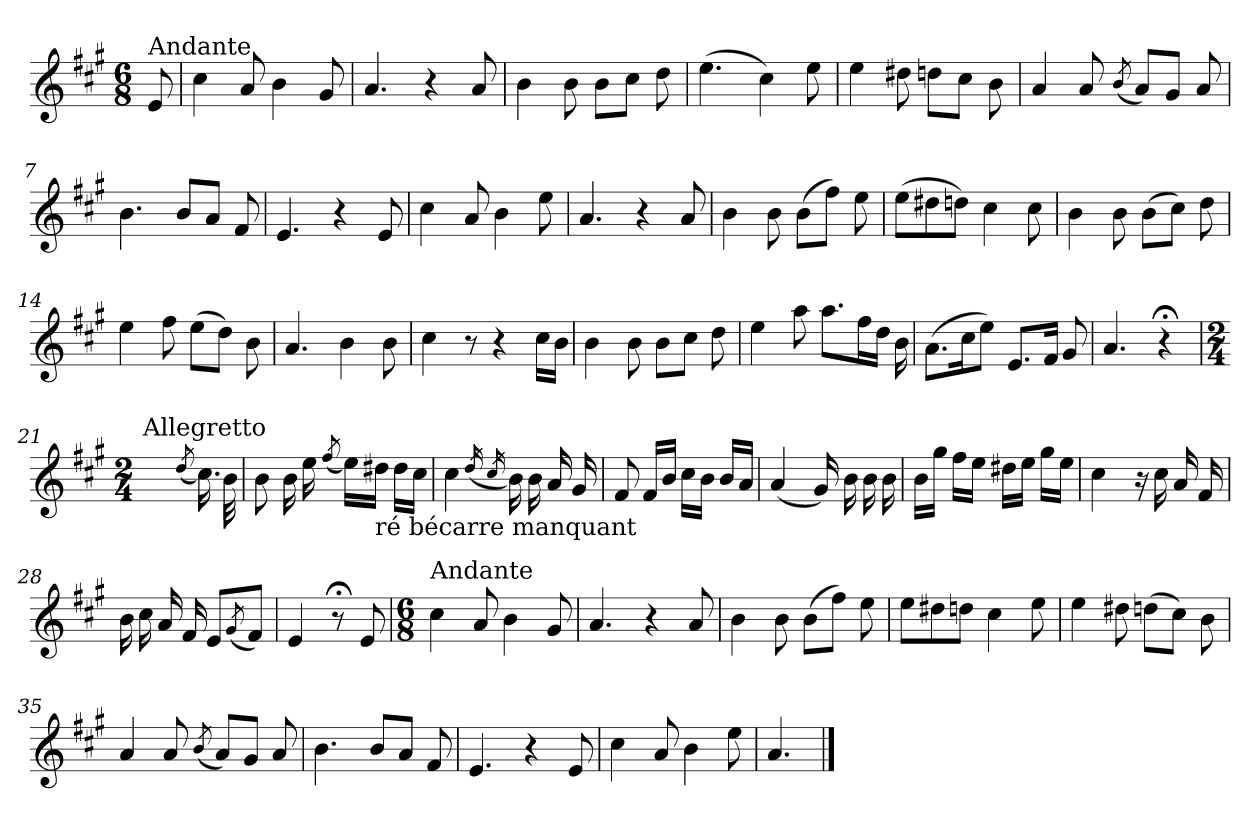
**kern
*part1
*staff1
*clefG2
*k[f#c#g#]
*A:
*M6/8
=
!LO:TX:a:t=Andante
8e/
=1
4cc#\
8a/
4b\
8g#/
=2
4.a/
4r
8a/
=3
4b\
8b\
8b\L
8cc#\J
8dd\
=4
(>4.ee\
4cc#\)
8ee\
=5
4ee\
8dd#X\
8ddn\L
8cc#\J
8b\
!!LO:LB:g=z
=6
4a/
8a/
(<8qb/
8a/L)
8g#/J
8a/
=7
4.b\
8b/L
8a/J
8f#/
=8
4.e/
4r
8e/
=9
4cc#\
8a/
4b\
8ee\
=10
4.a/
4r
8a/
=11
4b\
8b\
(>8b\L
8ff#\J)
8ee\
=12
(>8ee\L
8dd#X\
8ddn\J)
4cc#\
8cc#\
!!LO:LB:g=z
=13
4b\
8b\
(>8b\L
8cc#\J)
8dd\
=14
4ee\
8ff#\
(>8ee\L
8dd\J)
8b\
=15
4.a/
4b\
8b\
=16
4cc#\
8r
4r
16cc#\LL
16b\JJ
=17
4b\
8b\
8b\L
8cc#\J
8dd\
=18
4ee\
8aa\
8.aa\L
16ff#\L
16dd\JJ
16b\
!!LO:LB:g=z
=19
(>8.a\L
16cc#\k
8ee\J)
8.e/L
16f#/Jk
8g#/
=20
4.a/
4r;<
=21
*M2/4
!LO:TX:a:t=Allegretto
4.ryy
(<8qdd/
16.cc#\)
32b\
=22
8b\
16b\
16ee\
(<8qff#/
16ee\LL)
!LO:TX:b:t=ré bécarre manquant
16dd#X\JJ
(<16dd#\LL
16cc#\JJ
=23
4cc#\
(<16qdd/
16qcc#/
16b\)
16b\
16a/
16g#/
=24
8f#/
16f#/LL
16b/JJ
(<16cc#\LL
16b\JJ
16b/LL
16a/JJ
!!LO:LB:g=z
=25
(<4a/
16g#/)
16b\
16b\
16b\
=26
16b\LL
16gg#\JJ
16ff#\LL
16ee\JJ
16dd#X\LL
16ee\JJ
16gg#\LL
16ee\JJ
=27
4cc#\
16r
16cc#\
16a/
16f#/
=28
16b\
16cc#\
16a/
16f#/
8e/L
(<8qg#/
8f#/J)
=29
4e/
8r;<
8e/
=30
*M6/8
!LO:TX:a:t=Andante
4cc#\
8a/
4b\
8g#/
!!LO:LB:g=z
=31
4.a/
4r
8a/
=32
4b\
8b\
(>8b\L
8ff#\J)
8ee\
=33
8ee\L
8dd#X\
8ddn\J
4cc#\
8ee\
=34
4ee\
8dd#X\
(>8ddn\L
8cc#\J)
8b\
=35
4a/
8a/
(<8qb/
8a/L)
8g#/J
8a/
=36
4.b\
8b/L
8a/J
8f#/
!!LO:LB:g=z
=37
4.e/
4r
8e/
=38
4cc#\
8a/
4b\
8ee\
=39
4.a/
==
*-
